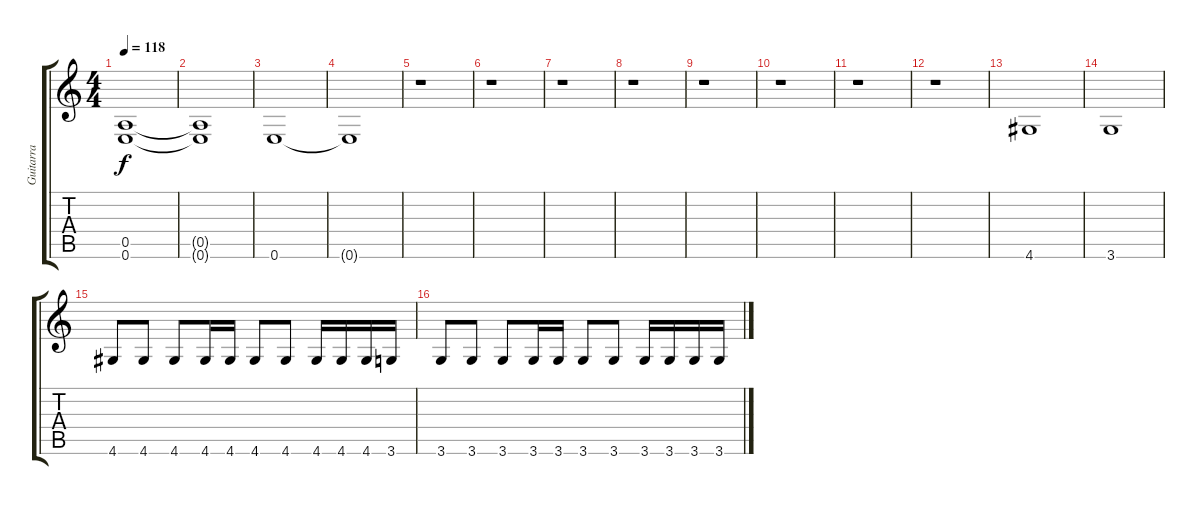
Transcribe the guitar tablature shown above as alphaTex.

\track ("Guitarra" "Guitarra") {instrument distortionguitar}
\staff {score tabs}
\tuning (E4 B3 G3 D3 A2 E2) {hide}
\ts (4 4)
\tempo 118
\clef g2
\ks c
(0.5 0.6).1{dy f} |
(0.5{t} 0.6{t}).1 |
0.6.1 |
0.6{t}.1 |
r.1 |
r.1 |
r.1 |
r.1 |
r.1 |
r.1 |
r.1 |
r.1 |
4.6.1 |
3.6.1 |
4.6.8 4.6.8 4.6.8 4.6.16 4.6.16 4.6.8 4.6.8 4.6.16 4.6.16 4.6.16 3.6.16 |
3.6.8 3.6.8 3.6.8 3.6.16 3.6.16 3.6.8 3.6.8 3.6.16 3.6.16 3.6.16 3.6.16
